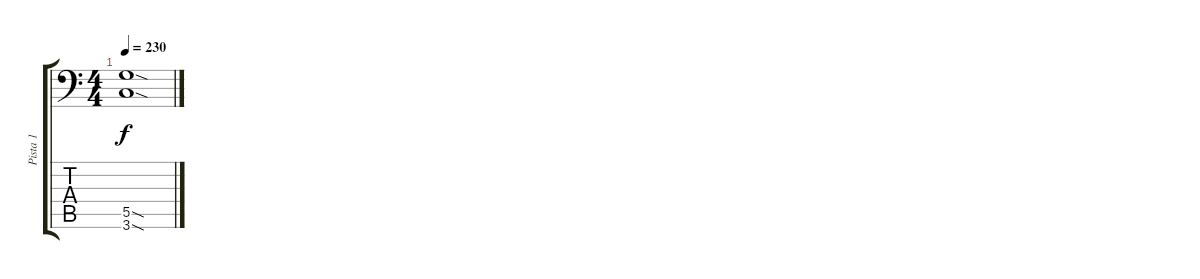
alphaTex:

\track ("Pista 1" "Pista 1") {instrument distortionguitar}
\staff {score tabs}
\tuning (A3 E3 C3 G2 D2 A1) {hide}
\ts (4 4)
\tempo 230
\clef f4
\ks c
(5.5{sod} 3.6{sod}).1{dy f}
